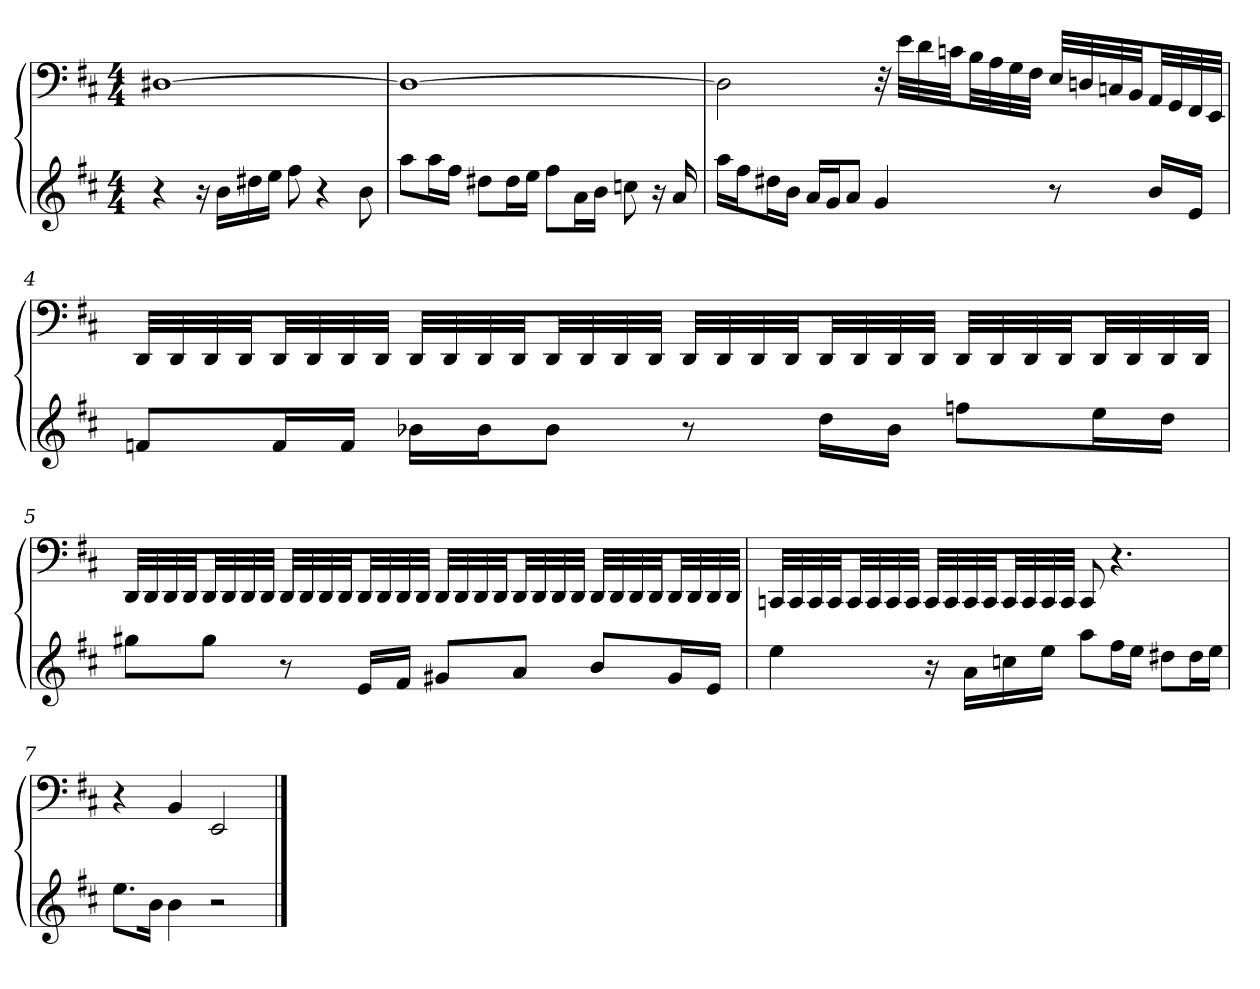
**kern	**kern
*part1	*part1
*staff2	*staff1
*k[f#c#]	*k[f#c#]
*D:	*D:
*M4/4	*M4/4
=1	=1
4r	[1D#X
16r	.
16bLL	.
16dd#X	.
16eeJJ	.
8ff#	.
4r	.
8b	.
=2	=2
8aaL	1D#_
16aaL	.
16ff#JJ	.
8dd#XL	.
16dd#L	.
16eeJJ	.
8ff#L	.
16aL	.
16bJJ	.
8ccn	.
16r	.
16a	.
=3	=3
16aaLL	2D#]
16ff#J	.
16dd#XL	.
16bJJ	.
16aLL	.
16gJ	.
8aJ	.
4g	32r
.	32eLLL
.	32d
.	32cnJJ
.	32BLL
.	32A
.	32G
.	32F#JJJ
8r	32ELLL
.	32Dn
.	32Cn
.	32BBJJ
16bLL	32AALL
.	32GG
16eJJ	32FF#
.	32EEJJJ
=4	=4
8fnL	32DDLLL
.	32DD
.	32DD
.	32DDJJ
16fL	32DDLL
.	32DD
16fJJ	32DD
.	32DDJJJ
16b-XLL	32DDLLL
.	32DD
16b-J	32DD
.	32DDJJ
8b-J	32DDLL
.	32DD
.	32DD
.	32DDJJJ
8r	32DDLLL
.	32DD
.	32DD
.	32DDJJ
16ddLL	32DDLL
.	32DD
16b-JJ	32DD
.	32DDJJJ
8ffnL	32DDLLL
.	32DD
.	32DD
.	32DDJJ
16eeL	32DDLL
.	32DD
16ddJJ	32DD
.	32DDJJJ
=5	=5
8gg#XL	32DDLLL
.	32DD
.	32DD
.	32DDJJ
8gg#J	32DDLL
.	32DD
.	32DD
.	32DDJJJ
8r	32DDLLL
.	32DD
.	32DD
.	32DDJJ
16eLL	32DDLL
.	32DD
16f#JJ	32DD
.	32DDJJJ
8g#XL	32DDLLL
.	32DD
.	32DD
.	32DDJJ
8aJ	32DDLL
.	32DD
.	32DD
.	32DDJJJ
8bL	32DDLLL
.	32DD
.	32DD
.	32DDJJ
16g#L	32DDLL
.	32DD
16eJJ	32DD
.	32DDJJJ
=6	=6
4ee	32CCnLLL
.	32CC
.	32CC
.	32CCJJ
.	32CCLL
.	32CC
.	32CC
.	32CCJJJ
16r	32CCLLL
.	32CC
16aLL	32CC
.	32CCJJ
16ccn	32CCLL
.	32CC
16eeJJ	32CC
.	32CCJJJ
8aaL	8CC
16ff#L	4.r
16eeJJ	.
8dd#XL	.
16dd#L	.
16eeJJ	.
=7	=7
8.eeL	4r
16bJk	.
4b	4BB
2r	2EE
==	==
*-	*-
